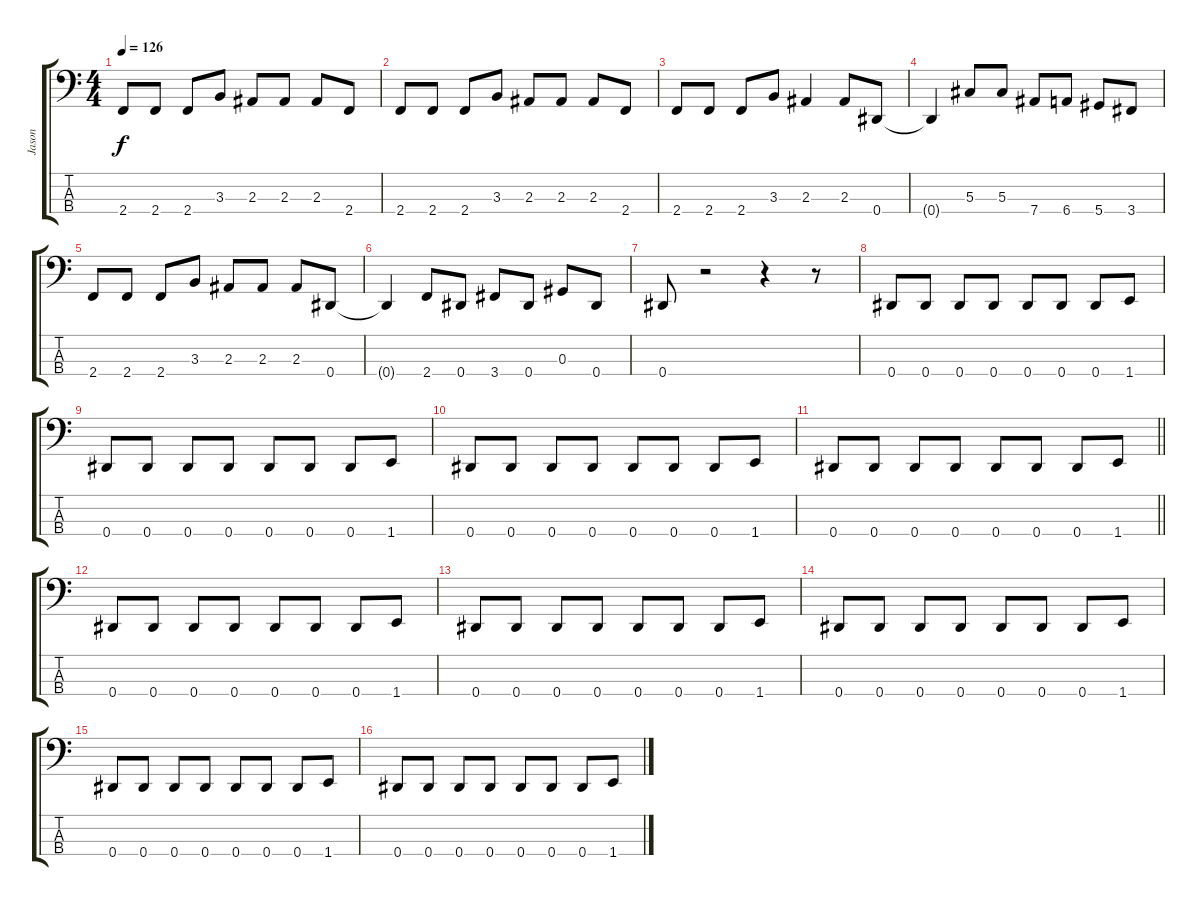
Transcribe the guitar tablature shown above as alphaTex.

\track ("Jason" "Jason") {instrument electricbasspick}
\staff {score tabs}
\tuning (Gb2 Db2 Ab1 Eb1) {hide}
\ts (4 4)
\tempo 126
\clef f4
\ks c
2.4.8{dy f} 2.4.8 2.4.8 3.3.8 2.3.8 2.3.8 2.3.8 2.4.8 |
2.4.8 2.4.8 2.4.8 3.3.8 2.3.8 2.3.8 2.3.8 2.4.8 |
2.4.8 2.4.8 2.4.8 3.3.8 2.3.4 2.3.8 0.4.8 |
0.4{t}.4 5.3.8 5.3.8 7.4.8 6.4.8 5.4.8 3.4.8 |
2.4.8 2.4.8 2.4.8 3.3.8 2.3.8 2.3.8 2.3.8 0.4.8 |
0.4{t}.4 2.4.8 0.4.8 3.4.8 0.4.8 0.3.8 0.4.8 |
0.4.8 r.2 r.4 r.8 |
0.4.8 0.4.8 0.4.8 0.4.8 0.4.8 0.4.8 0.4.8 1.4.8 |
0.4.8 0.4.8 0.4.8 0.4.8 0.4.8 0.4.8 0.4.8 1.4.8 |
0.4.8 0.4.8 0.4.8 0.4.8 0.4.8 0.4.8 0.4.8 1.4.8 |
\barLineRight lightlight
0.4.8 0.4.8 0.4.8 0.4.8 0.4.8 0.4.8 0.4.8 1.4.8 |
0.4.8 0.4.8 0.4.8 0.4.8 0.4.8 0.4.8 0.4.8 1.4.8 |
0.4.8 0.4.8 0.4.8 0.4.8 0.4.8 0.4.8 0.4.8 1.4.8 |
0.4.8 0.4.8 0.4.8 0.4.8 0.4.8 0.4.8 0.4.8 1.4.8 |
0.4.8 0.4.8 0.4.8 0.4.8 0.4.8 0.4.8 0.4.8 1.4.8 |
0.4.8 0.4.8 0.4.8 0.4.8 0.4.8 0.4.8 0.4.8 1.4.8
